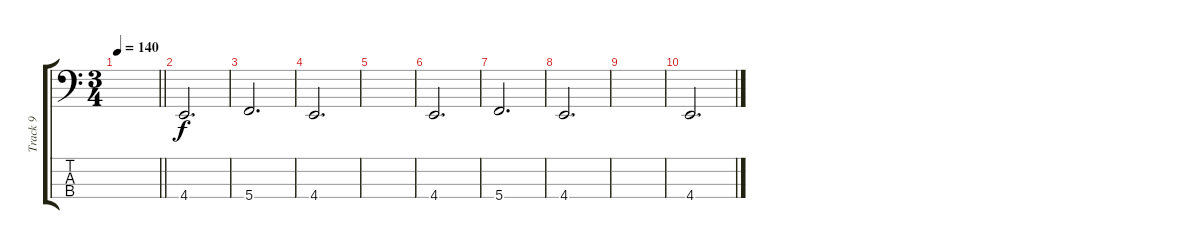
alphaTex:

\track ("Track 9" "Track 9") {instrument electricbassfinger}
\staff {score tabs}
\tuning (F2 C2 G1 C1) {hide}
\ts (3 4)
\tempo 140
\clef f4
\barLineRight lightlight
\ks c
|
4.4.2{d} |
5.4.2{d} |
4.4.2{d} |
|
4.4.2{d} |
5.4.2{d} |
4.4.2{d} |
|
4.4.2{d}
